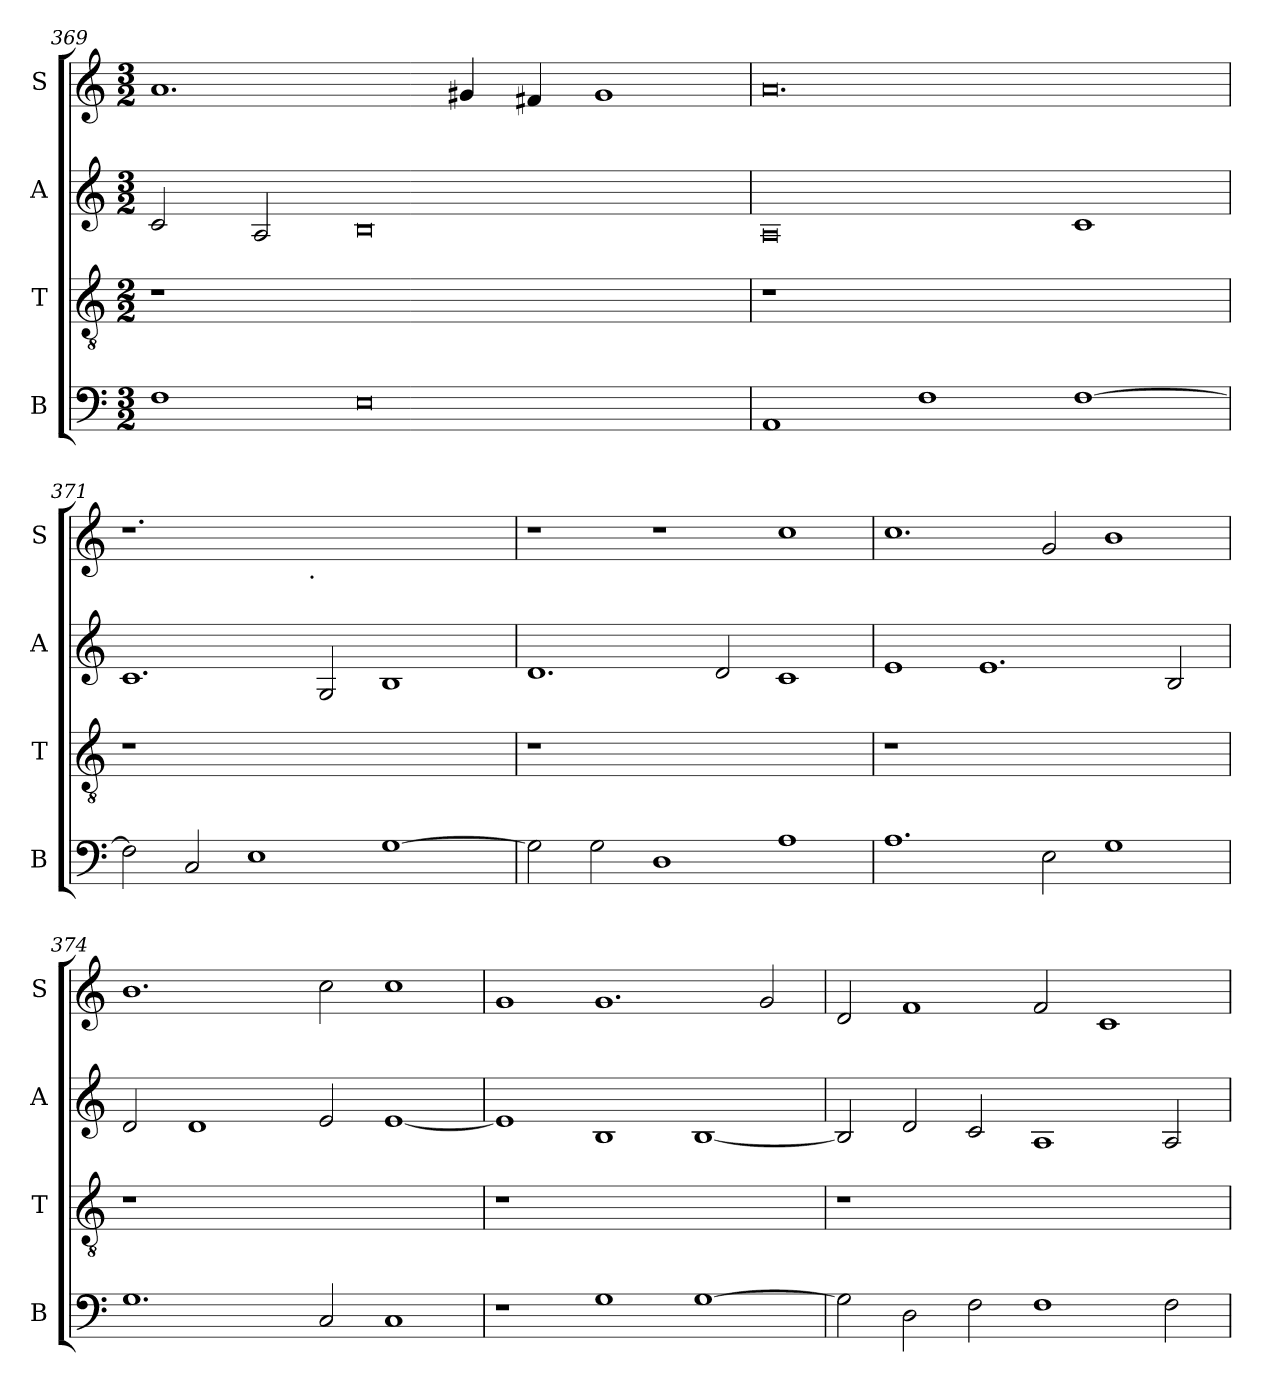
**kern	**kern	**kern	**kern
*part4	*part3	*part2	*part1
*staff4	*staff3	*staff2	*staff1
*I"B	*I"T	*I"A	*I"S
*I'B	*I'T	*I'A	*I'S
*clefF4	*clefGv2	*clefG2	*clefG2
*k[]	*k[]	*k[]	*k[]
*C:	*C:	*C:	*C:
*M3/2	*M2/2	*M3/2	*M3/2
=369	=369	=369	=369
1F	1r	2c/	1.a
.	.	2A/	.
0E	0ryy	0B	.
.	.	.	4g#/
.	.	.	4f#/
.	.	.	1g#
=370	=370	=370	=370
1AA	1r	0A	0.a
1F	0ryy	.	.
[>1F	.	1c	.
=371	=371	=371	=371
*	*	*	*^
2F\]	1r	1.c	1.r	1ryy
2C/	.	.	.	.
1E	0ryy	.	.	4...ryy
!	!	!	!	!LO:TX:b:t=.
.	.	.	.	1ryy
.	.	2G/	1.ryy	.
[<1G	.	1B	.	.
.	.	.	.	2ryy
.	.	.	.	32ryy
*	*	*	*v	*v
!!LO:LB:g=z
=372	=372	=372	=372
2G\]	1r	1.d	1r
2G\	.	.	.
1D	0ryy	.	1r
.	.	2d/	.
1A	.	1c	1cc
=373	=373	=373	=373
1.A	1r	1e	1.cc
.	0ryy	1.e	.
2E\	.	.	2g/
1G	.	.	1b
.	.	2B/	.
=374	=374	=374	=374
1.G	1r	2d/	1.b
.	.	1d	.
.	0ryy	.	.
2C/	.	2e/	2cc\
1C	.	[<1e	1cc
=375	=375	=375	=375
1r	1r	1e]	1g
1G	0ryy	1B	1.g
[>1G	.	[<1B	.
.	.	.	2g/
=376	=376	=376	=376
2G\]	1r	2B/]	2d/
2D\	.	2d/	1f
2F\	0ryy	2c/	.
1F	.	1A	2f/
.	.	.	1c
2F\	.	2A/	.
=	=	=	=
*-	*-	*-	*-
